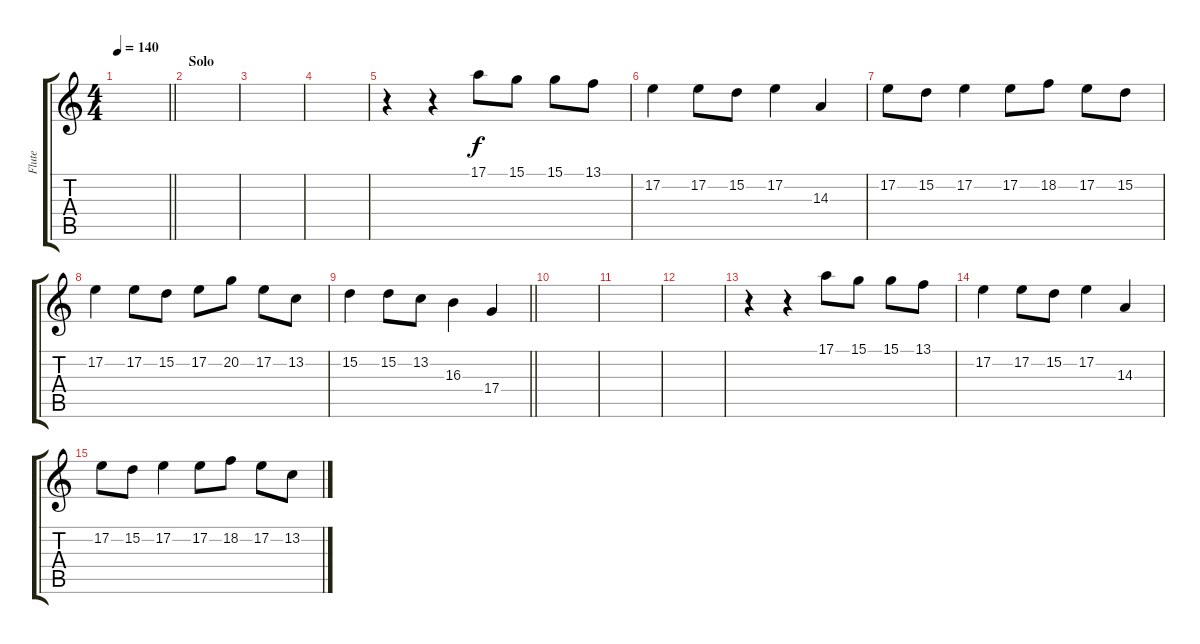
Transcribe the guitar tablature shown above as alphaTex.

\track ("Flute" "Flute") {instrument recorder}
\staff {score tabs}
\tuning (E4 B3 G3 D3 A2 E2) {hide}
\ts (4 4)
\tempo 140
\clef g2
\barLineRight lightlight
\ks c
|
\section ("" "Solo")
|
|
|
r.4 r.4 17.1.8 15.1.8 15.1.8 13.1.8 |
17.2.4 17.2.8 15.2.8 17.2.4 14.3.4 |
17.2.8 15.2.8 17.2.4 17.2.8 18.2.8 17.2.8 15.2.8 |
17.2.4 17.2.8 15.2.8 17.2.8 20.2.8 17.2.8 13.2.8 |
\barLineRight lightlight
15.2.4 15.2.8 13.2.8 16.3.4 17.4.4 |
|
|
|
r.4 r.4 17.1.8 15.1.8 15.1.8 13.1.8 |
17.2.4 17.2.8 15.2.8 17.2.4 14.3.4 |
17.2.8 15.2.8 17.2.4 17.2.8 18.2.8 17.2.8 13.2.8
